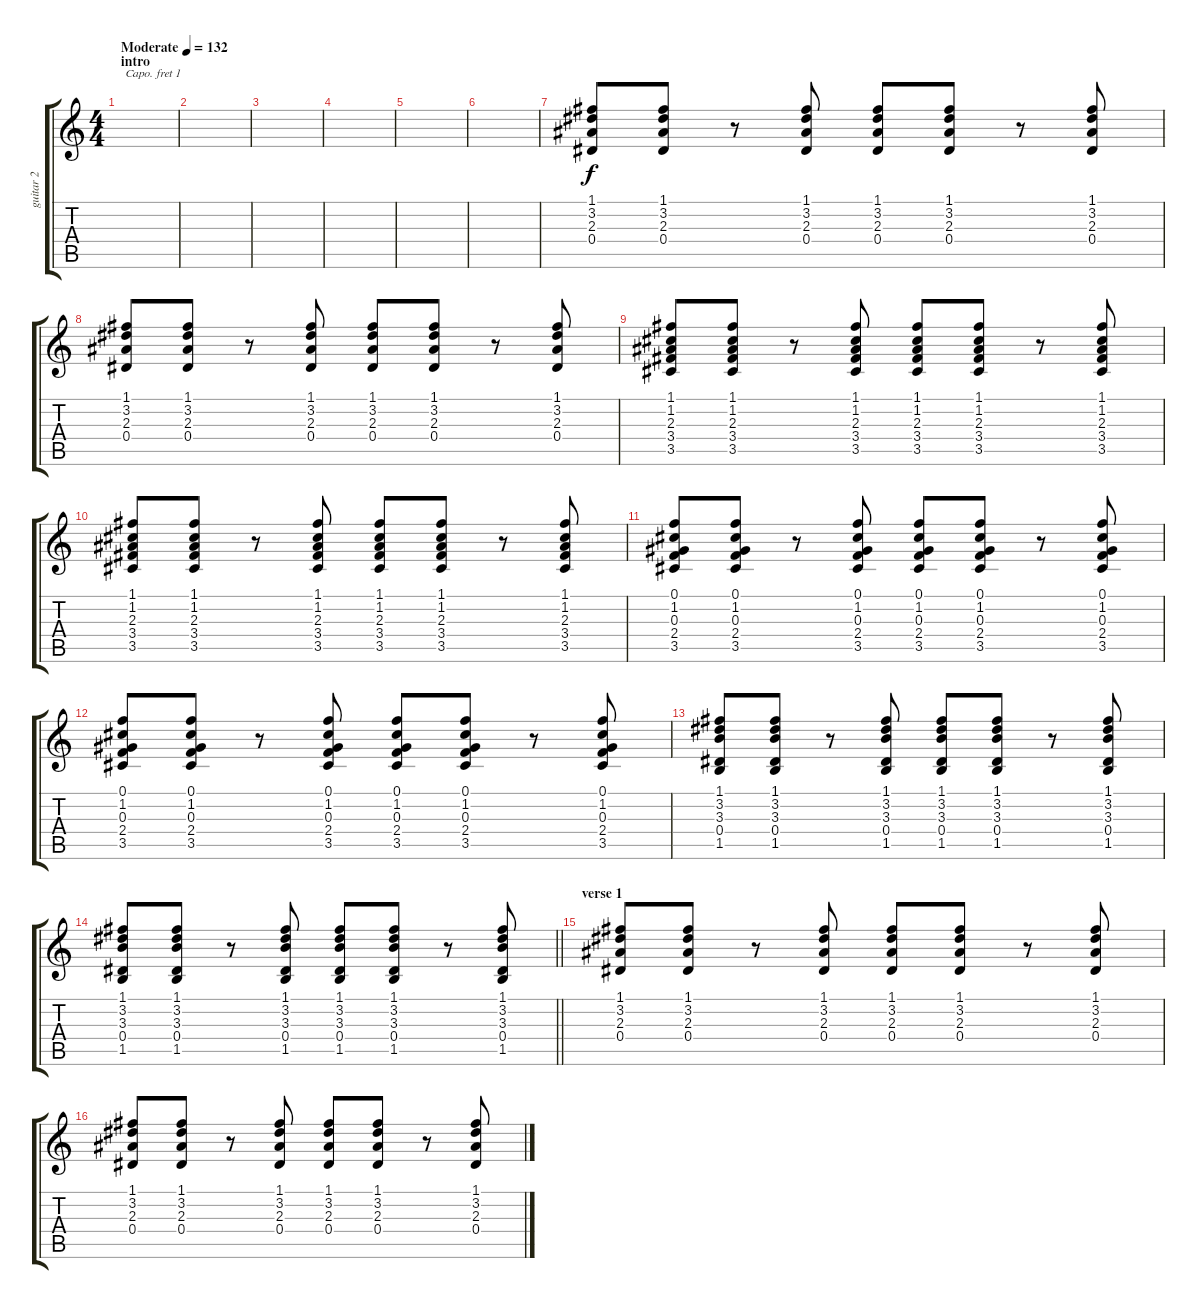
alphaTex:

\track ("guitar 2" "guitar 2") {instrument overdrivenguitar}
\staff {score tabs}
\capo 1
\tuning (E4 B3 G3 D3 A2 E2) {hide}
\ts (4 4)
\section ("" "intro")
\tempo (132 "Moderate")
\clef g2
\ks c
|
|
|
|
|
|
(1.1 3.2 2.3 0.4).8 (1.1 3.2 2.3 0.4).8 r.8 (1.1 3.2 2.3 0.4).8 (1.1 3.2 2.3 0.4).8 (1.1 3.2 2.3 0.4).8 r.8 (1.1 3.2 2.3 0.4).8 |
(1.1 3.2 2.3 0.4).8 (1.1 3.2 2.3 0.4).8 r.8 (1.1 3.2 2.3 0.4).8 (1.1 3.2 2.3 0.4).8 (1.1 3.2 2.3 0.4).8 r.8 (1.1 3.2 2.3 0.4).8 |
(1.1 1.2 2.3 3.4 3.5).8 (1.1 1.2 2.3 3.4 3.5).8 r.8 (1.1 1.2 2.3 3.4 3.5).8 (1.1 1.2 2.3 3.4 3.5).8 (1.1 1.2 2.3 3.4 3.5).8 r.8 (1.1 1.2 2.3 3.4 3.5).8 |
(1.1 1.2 2.3 3.4 3.5).8 (1.1 1.2 2.3 3.4 3.5).8 r.8 (1.1 1.2 2.3 3.4 3.5).8 (1.1 1.2 2.3 3.4 3.5).8 (1.1 1.2 2.3 3.4 3.5).8 r.8 (1.1 1.2 2.3 3.4 3.5).8 |
(0.1 1.2 0.3 2.4 3.5).8 (0.1 1.2 0.3 2.4 3.5).8 r.8 (0.1 1.2 0.3 2.4 3.5).8 (0.1 1.2 0.3 2.4 3.5).8 (0.1 1.2 0.3 2.4 3.5).8 r.8 (0.1 1.2 0.3 2.4 3.5).8 |
(0.1 1.2 0.3 2.4 3.5).8 (0.1 1.2 0.3 2.4 3.5).8 r.8 (0.1 1.2 0.3 2.4 3.5).8 (0.1 1.2 0.3 2.4 3.5).8 (0.1 1.2 0.3 2.4 3.5).8 r.8 (0.1 1.2 0.3 2.4 3.5).8 |
(1.1 3.2 3.3 0.4 1.5).8 (1.1 3.2 3.3 0.4 1.5).8 r.8 (1.1 3.2 3.3 0.4 1.5).8 (1.1 3.2 3.3 0.4 1.5).8 (1.1 3.2 3.3 0.4 1.5).8 r.8 (1.1 3.2 3.3 0.4 1.5).8 |
\barLineRight lightlight
(1.1 3.2 3.3 0.4 1.5).8 (1.1 3.2 3.3 0.4 1.5).8 r.8 (1.1 3.2 3.3 0.4 1.5).8 (1.1 3.2 3.3 0.4 1.5).8 (1.1 3.2 3.3 0.4 1.5).8 r.8 (1.1 3.2 3.3 0.4 1.5).8 |
\section ("" "verse 1")
(1.1 3.2 2.3 0.4).8 (1.1 3.2 2.3 0.4).8 r.8 (1.1 3.2 2.3 0.4).8 (1.1 3.2 2.3 0.4).8 (1.1 3.2 2.3 0.4).8 r.8 (1.1 3.2 2.3 0.4).8 |
(1.1 3.2 2.3 0.4).8 (1.1 3.2 2.3 0.4).8 r.8 (1.1 3.2 2.3 0.4).8 (1.1 3.2 2.3 0.4).8 (1.1 3.2 2.3 0.4).8 r.8 (1.1 3.2 2.3 0.4).8
